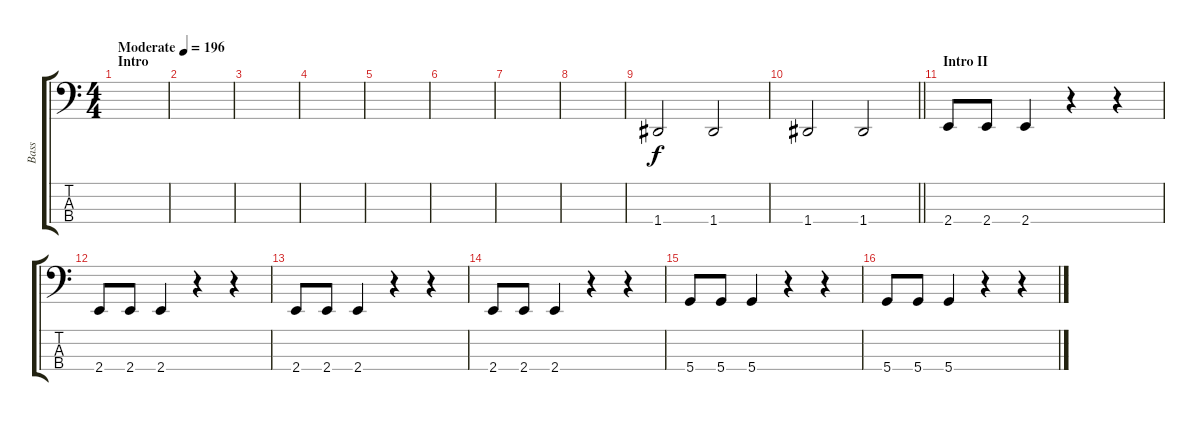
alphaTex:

\track ("Bass" "Bass") {instrument electricbassfinger}
\staff {score tabs}
\tuning (G2 D2 A1 D1) {hide}
\ts (4 4)
\section ("" "Intro")
\tempo (196 "Moderate")
\clef f4
\ks c
|
|
|
|
|
|
|
|
1.4.2 1.4.2 |
\barLineRight lightlight
1.4.2 1.4.2 |
\section ("" "Intro II")
2.4.8 2.4.8 2.4.4 r.4 r.4 |
2.4.8 2.4.8 2.4.4 r.4 r.4 |
2.4.8 2.4.8 2.4.4 r.4 r.4 |
2.4.8 2.4.8 2.4.4 r.4 r.4 |
5.4.8 5.4.8 5.4.4 r.4 r.4 |
5.4.8 5.4.8 5.4.4 r.4 r.4
